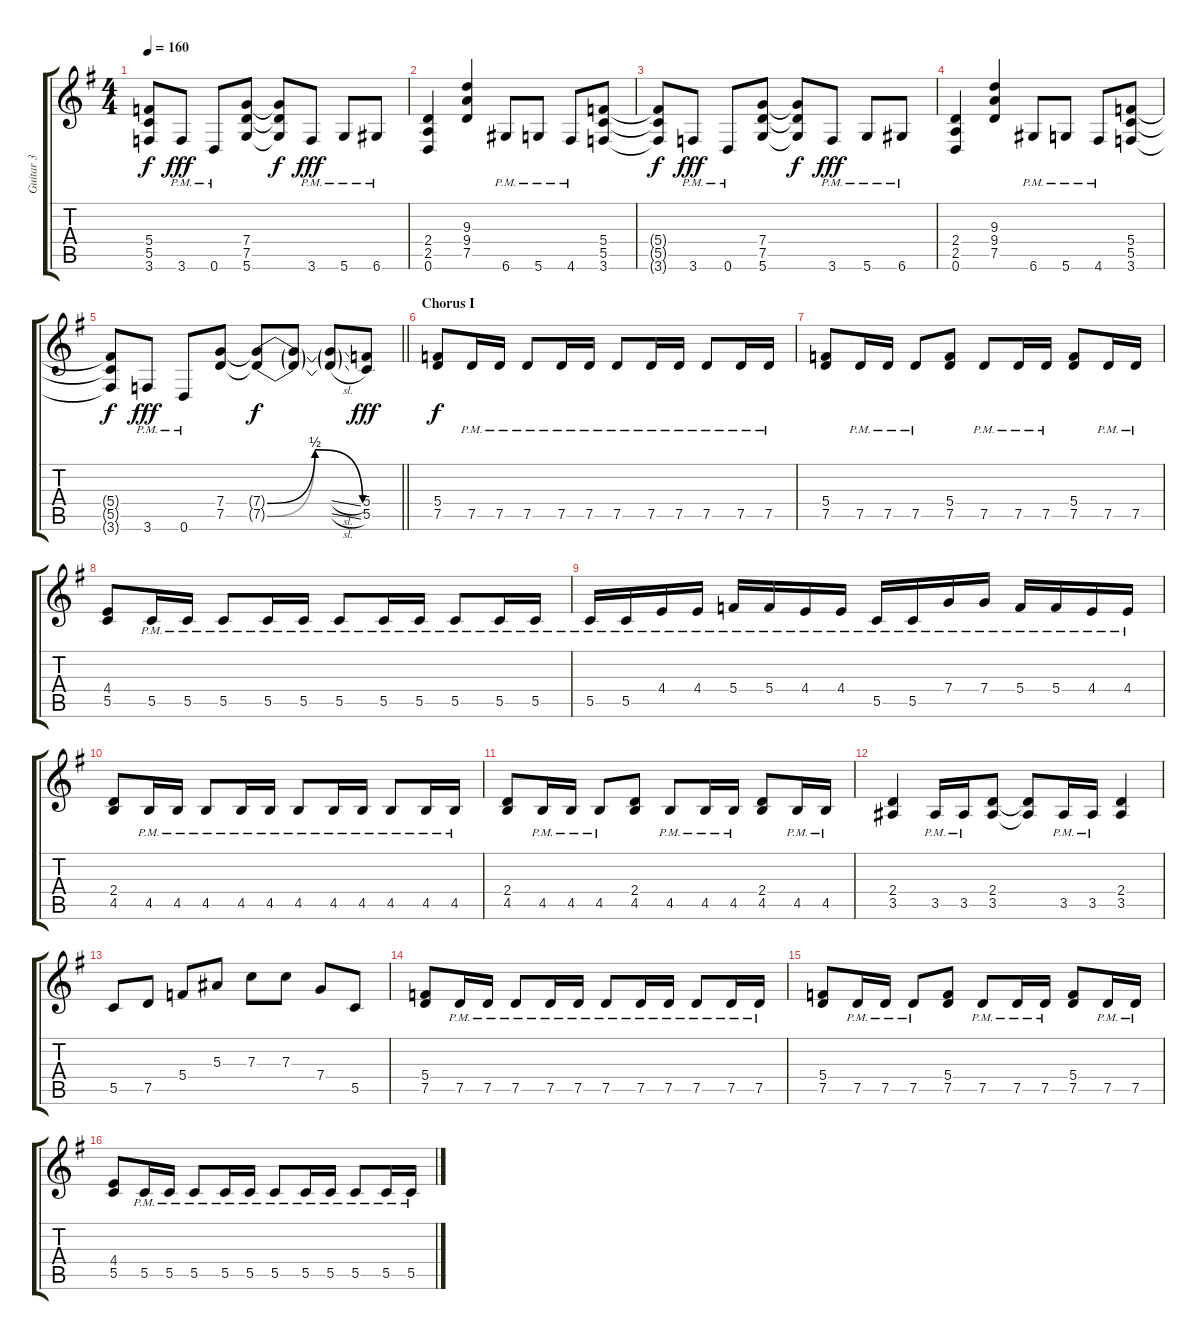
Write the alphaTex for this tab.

\track ("Guitar 3" "Guitar 3") {instrument distortionguitar}
\staff {score tabs}
\tuning (D4 A3 F3 C3 G2 D2) {hide}
\ts (4 4)
\tempo 160
\clef g2
\ks g
(5.4{t} 5.5{t} 3.6{t}).8{dy f} 3.6{pm}.8{dy fff} 0.6{pm}.8 (7.4 7.5 5.6).8 (7.4{t} 7.5{t} 5.6{t}).8{dy f} 3.6{pm}.8{dy fff} 5.6{pm}.8 6.6{pm}.8 |
(2.4 2.5 0.6).4 (9.3 9.4 7.5).4 6.6{pm}.8 5.6{pm}.8 4.6{pm}.8 (5.4 5.5 3.6).8 |
(5.4{t} 5.5{t} 3.6{t}).8{dy f} 3.6{pm}.8{dy fff} 0.6{pm}.8 (7.4 7.5 5.6).8 (7.4{t} 7.5{t} 5.6{t}).8{dy f} 3.6{pm}.8{dy fff} 5.6{pm}.8 6.6{pm}.8 |
(2.4 2.5 0.6).4 (9.3 9.4 7.5).4 6.6{pm}.8 5.6{pm}.8 4.6{pm}.8 (5.4 5.5 3.6).8 |
\barLineRight lightlight
(5.4{t} 5.5{t} 3.6{t}).8{dy f} 3.6{pm}.8{dy fff} 0.6{pm}.8 (7.4 7.5).8 (7.4{be (bendrelease 0 0 20 2 40 2 60 0) t} 7.5{be (bendrelease 0 0 20 2 40 2 60 0) t}).8{dy f} (7.4{t} 7.5{t}).8 (7.4{sl t} 7.5{sl t}).8 (5.4 5.5).8{dy fff} |
\section ("" "Chorus I")
(5.4 7.5).8{dy f} 7.5{pm}.16 7.5{pm}.16 7.5{pm}.8 7.5{pm}.16 7.5{pm}.16 7.5{pm}.8 7.5{pm}.16 7.5{pm}.16 7.5{pm}.8 7.5{pm}.16 7.5{pm}.16 |
(5.4 7.5).8 7.5{pm}.16 7.5{pm}.16 7.5{pm}.8 (5.4 7.5).8 7.5{pm}.8 7.5{pm}.16 7.5{pm}.16 (5.4 7.5).8 7.5{pm}.16 7.5{pm}.16 |
(4.4 5.5).8 5.5{pm}.16 5.5{pm}.16 5.5{pm}.8 5.5{pm}.16 5.5{pm}.16 5.5{pm}.8 5.5{pm}.16 5.5{pm}.16 5.5{pm}.8 5.5{pm}.16 5.5{pm}.16 |
5.5{pm}.16 5.5{pm}.16 4.4{pm}.16 4.4{pm}.16 5.4{pm}.16 5.4{pm}.16 4.4{pm}.16 4.4{pm}.16 5.5{pm}.16 5.5{pm}.16 7.4{pm}.16 7.4{pm}.16 5.4{pm}.16 5.4{pm}.16 4.4{pm}.16 4.4{pm}.16 |
(2.4 4.5).8 4.5{pm}.16 4.5{pm}.16 4.5{pm}.8 4.5{pm}.16 4.5{pm}.16 4.5{pm}.8 4.5{pm}.16 4.5{pm}.16 4.5{pm}.8 4.5{pm}.16 4.5{pm}.16 |
(2.4 4.5).8 4.5{pm}.16 4.5{pm}.16 4.5{pm}.8 (2.4 4.5).8 4.5{pm}.8 4.5{pm}.16 4.5{pm}.16 (2.4 4.5).8 4.5{pm}.16 4.5{pm}.16 |
(2.4 3.5).4 3.5{pm}.16 3.5{pm}.16 (2.4 3.5).8 (2.4{t} 3.5{t}).8 3.5{pm}.16 3.5{pm}.16 (2.4 3.5).4 |
5.5.8 7.5.8 5.4.8 5.3.8 7.3.8 7.3.8 7.4.8 5.5.8 |
(5.4 7.5).8 7.5{pm}.16 7.5{pm}.16 7.5{pm}.8 7.5{pm}.16 7.5{pm}.16 7.5{pm}.8 7.5{pm}.16 7.5{pm}.16 7.5{pm}.8 7.5{pm}.16 7.5{pm}.16 |
(5.4 7.5).8 7.5{pm}.16 7.5{pm}.16 7.5{pm}.8 (5.4 7.5).8 7.5{pm}.8 7.5{pm}.16 7.5{pm}.16 (5.4 7.5).8 7.5{pm}.16 7.5{pm}.16 |
(4.4 5.5).8 5.5{pm}.16 5.5{pm}.16 5.5{pm}.8 5.5{pm}.16 5.5{pm}.16 5.5{pm}.8 5.5{pm}.16 5.5{pm}.16 5.5{pm}.8 5.5{pm}.16 5.5{pm}.16
